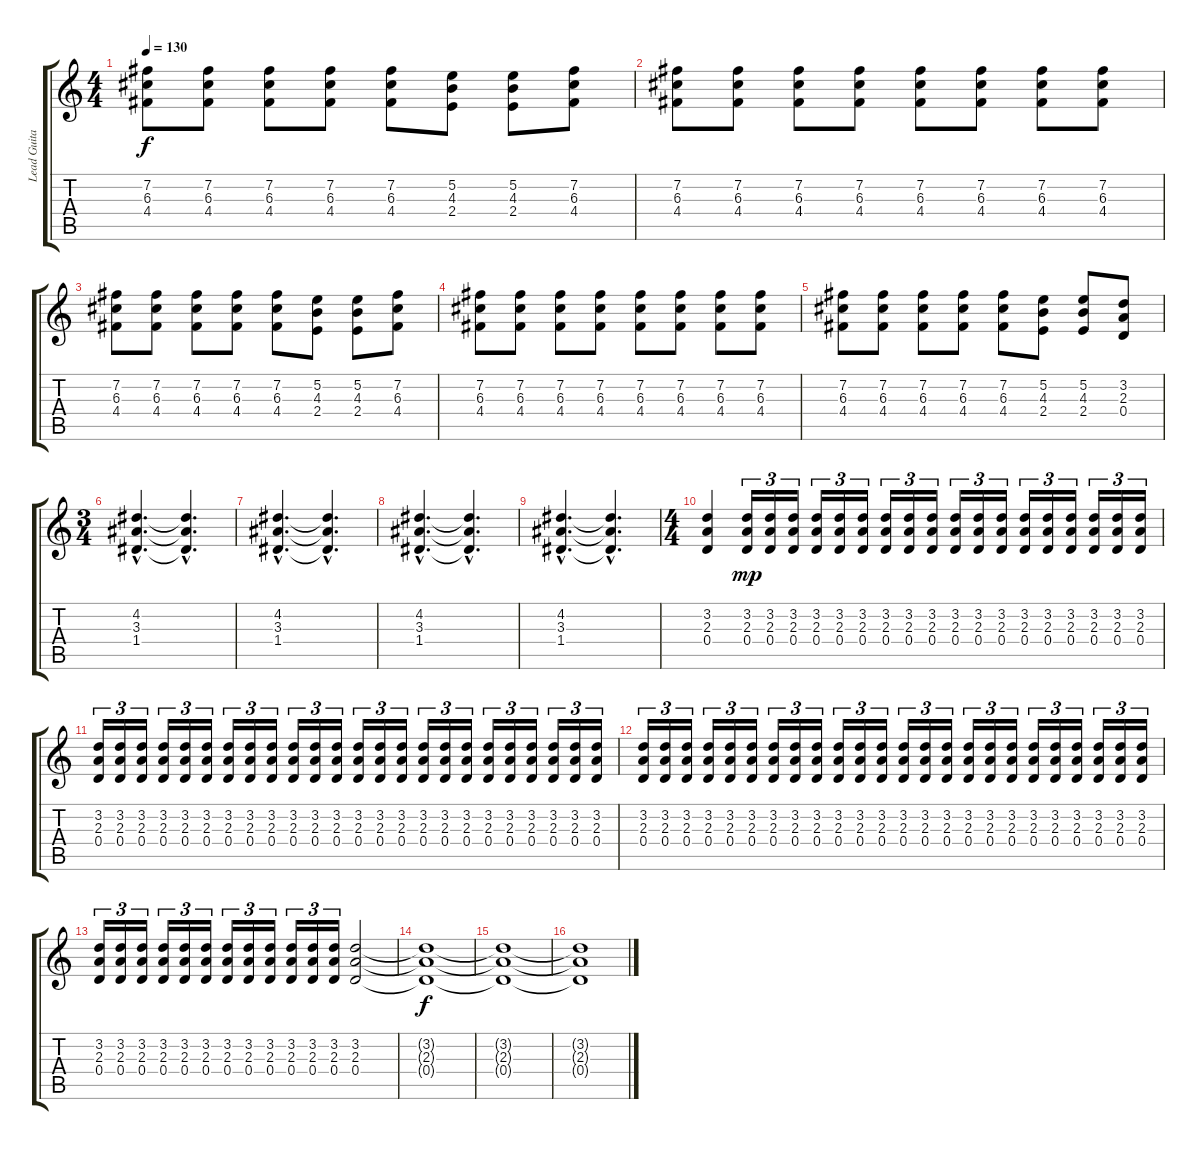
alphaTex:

\track ("Lead Guitar" "Lead Guita") {instrument overdrivenguitar}
\staff {score tabs}
\tuning (E4 B3 G3 D3 A2 D2) {hide}
\ts (4 4)
\tempo 130
\clef g2
\ks c
(7.2 6.3 4.4).8{dy f} (7.2 6.3 4.4).8 (7.2 6.3 4.4).8 (7.2 6.3 4.4).8 (7.2 6.3 4.4).8 (5.2 4.3 2.4).8 (5.2 4.3 2.4).8 (7.2 6.3 4.4).8 |
(7.2 6.3 4.4).8 (7.2 6.3 4.4).8 (7.2 6.3 4.4).8 (7.2 6.3 4.4).8 (7.2 6.3 4.4).8 (7.2 6.3 4.4).8 (7.2 6.3 4.4).8 (7.2 6.3 4.4).8 |
(7.2 6.3 4.4).8 (7.2 6.3 4.4).8 (7.2 6.3 4.4).8 (7.2 6.3 4.4).8 (7.2 6.3 4.4).8 (5.2 4.3 2.4).8 (5.2 4.3 2.4).8 (7.2 6.3 4.4).8 |
(7.2 6.3 4.4).8 (7.2 6.3 4.4).8 (7.2 6.3 4.4).8 (7.2 6.3 4.4).8 (7.2 6.3 4.4).8 (7.2 6.3 4.4).8 (7.2 6.3 4.4).8 (7.2 6.3 4.4).8 |
(7.2 6.3 4.4).8 (7.2 6.3 4.4).8 (7.2 6.3 4.4).8 (7.2 6.3 4.4).8 (7.2 6.3 4.4).8 (5.2 4.3 2.4).8 (5.2 4.3 2.4).8 (3.2 2.3 0.4).8 |
\ts (3 4)
(4.2{hac} 3.3{hac} 1.4{hac}).4{d} (4.2{hac t} 3.3{hac t} 1.4{hac t}).4{d} |
(4.2{hac} 3.3{hac} 1.4{hac}).4{d} (4.2{hac t} 3.3{hac t} 1.4{hac t}).4{d} |
(4.2{hac} 3.3{hac} 1.4{hac}).4{d} (4.2{hac t} 3.3{hac t} 1.4{hac t}).4{d} |
(4.2{hac} 3.3{hac} 1.4{hac}).4{d} (4.2{hac t} 3.3{hac t} 1.4{hac t}).4{d} |
\ts (4 4)
(3.2 2.3 0.4).4 (3.2 2.3 0.4).16{tu (3 2) dy mp} (3.2 2.3 0.4).16{tu (3 2)} (3.2 2.3 0.4).16{tu (3 2)} (3.2 2.3 0.4).16{tu (3 2)} (3.2 2.3 0.4).16{tu (3 2)} (3.2 2.3 0.4).16{tu (3 2)} (3.2 2.3 0.4).16{tu (3 2)} (3.2 2.3 0.4).16{tu (3 2)} (3.2 2.3 0.4).16{tu (3 2)} (3.2 2.3 0.4).16{tu (3 2)} (3.2 2.3 0.4).16{tu (3 2)} (3.2 2.3 0.4).16{tu (3 2)} (3.2 2.3 0.4).16{tu (3 2)} (3.2 2.3 0.4).16{tu (3 2)} (3.2 2.3 0.4).16{tu (3 2)} (3.2 2.3 0.4).16{tu (3 2)} (3.2 2.3 0.4).16{tu (3 2)} (3.2 2.3 0.4).16{tu (3 2)} |
(3.2 2.3 0.4).16{tu (3 2)} (3.2 2.3 0.4).16{tu (3 2)} (3.2 2.3 0.4).16{tu (3 2)} (3.2 2.3 0.4).16{tu (3 2)} (3.2 2.3 0.4).16{tu (3 2)} (3.2 2.3 0.4).16{tu (3 2)} (3.2 2.3 0.4).16{tu (3 2)} (3.2 2.3 0.4).16{tu (3 2)} (3.2 2.3 0.4).16{tu (3 2)} (3.2 2.3 0.4).16{tu (3 2)} (3.2 2.3 0.4).16{tu (3 2)} (3.2 2.3 0.4).16{tu (3 2)} (3.2 2.3 0.4).16{tu (3 2)} (3.2 2.3 0.4).16{tu (3 2)} (3.2 2.3 0.4).16{tu (3 2)} (3.2 2.3 0.4).16{tu (3 2)} (3.2 2.3 0.4).16{tu (3 2)} (3.2 2.3 0.4).16{tu (3 2)} (3.2 2.3 0.4).16{tu (3 2)} (3.2 2.3 0.4).16{tu (3 2)} (3.2 2.3 0.4).16{tu (3 2)} (3.2 2.3 0.4).16{tu (3 2)} (3.2 2.3 0.4).16{tu (3 2)} (3.2 2.3 0.4).16{tu (3 2)} |
(3.2 2.3 0.4).16{tu (3 2)} (3.2 2.3 0.4).16{tu (3 2)} (3.2 2.3 0.4).16{tu (3 2)} (3.2 2.3 0.4).16{tu (3 2)} (3.2 2.3 0.4).16{tu (3 2)} (3.2 2.3 0.4).16{tu (3 2)} (3.2 2.3 0.4).16{tu (3 2)} (3.2 2.3 0.4).16{tu (3 2)} (3.2 2.3 0.4).16{tu (3 2)} (3.2 2.3 0.4).16{tu (3 2)} (3.2 2.3 0.4).16{tu (3 2)} (3.2 2.3 0.4).16{tu (3 2)} (3.2 2.3 0.4).16{tu (3 2)} (3.2 2.3 0.4).16{tu (3 2)} (3.2 2.3 0.4).16{tu (3 2)} (3.2 2.3 0.4).16{tu (3 2)} (3.2 2.3 0.4).16{tu (3 2)} (3.2 2.3 0.4).16{tu (3 2)} (3.2 2.3 0.4).16{tu (3 2)} (3.2 2.3 0.4).16{tu (3 2)} (3.2 2.3 0.4).16{tu (3 2)} (3.2 2.3 0.4).16{tu (3 2)} (3.2 2.3 0.4).16{tu (3 2)} (3.2 2.3 0.4).16{tu (3 2)} |
(3.2 2.3 0.4).16{tu (3 2)} (3.2 2.3 0.4).16{tu (3 2)} (3.2 2.3 0.4).16{tu (3 2)} (3.2 2.3 0.4).16{tu (3 2)} (3.2 2.3 0.4).16{tu (3 2)} (3.2 2.3 0.4).16{tu (3 2)} (3.2 2.3 0.4).16{tu (3 2)} (3.2 2.3 0.4).16{tu (3 2)} (3.2 2.3 0.4).16{tu (3 2)} (3.2 2.3 0.4).16{tu (3 2)} (3.2 2.3 0.4).16{tu (3 2)} (3.2 2.3 0.4).16{tu (3 2)} (3.2 2.3 0.4).2 |
(3.2{t} 2.3{t} 0.4{t}).1{dy f volume 0} |
(3.2{t} 2.3{t} 0.4{t}).1 |
(3.2{t} 2.3{t} 0.4{t}).1
